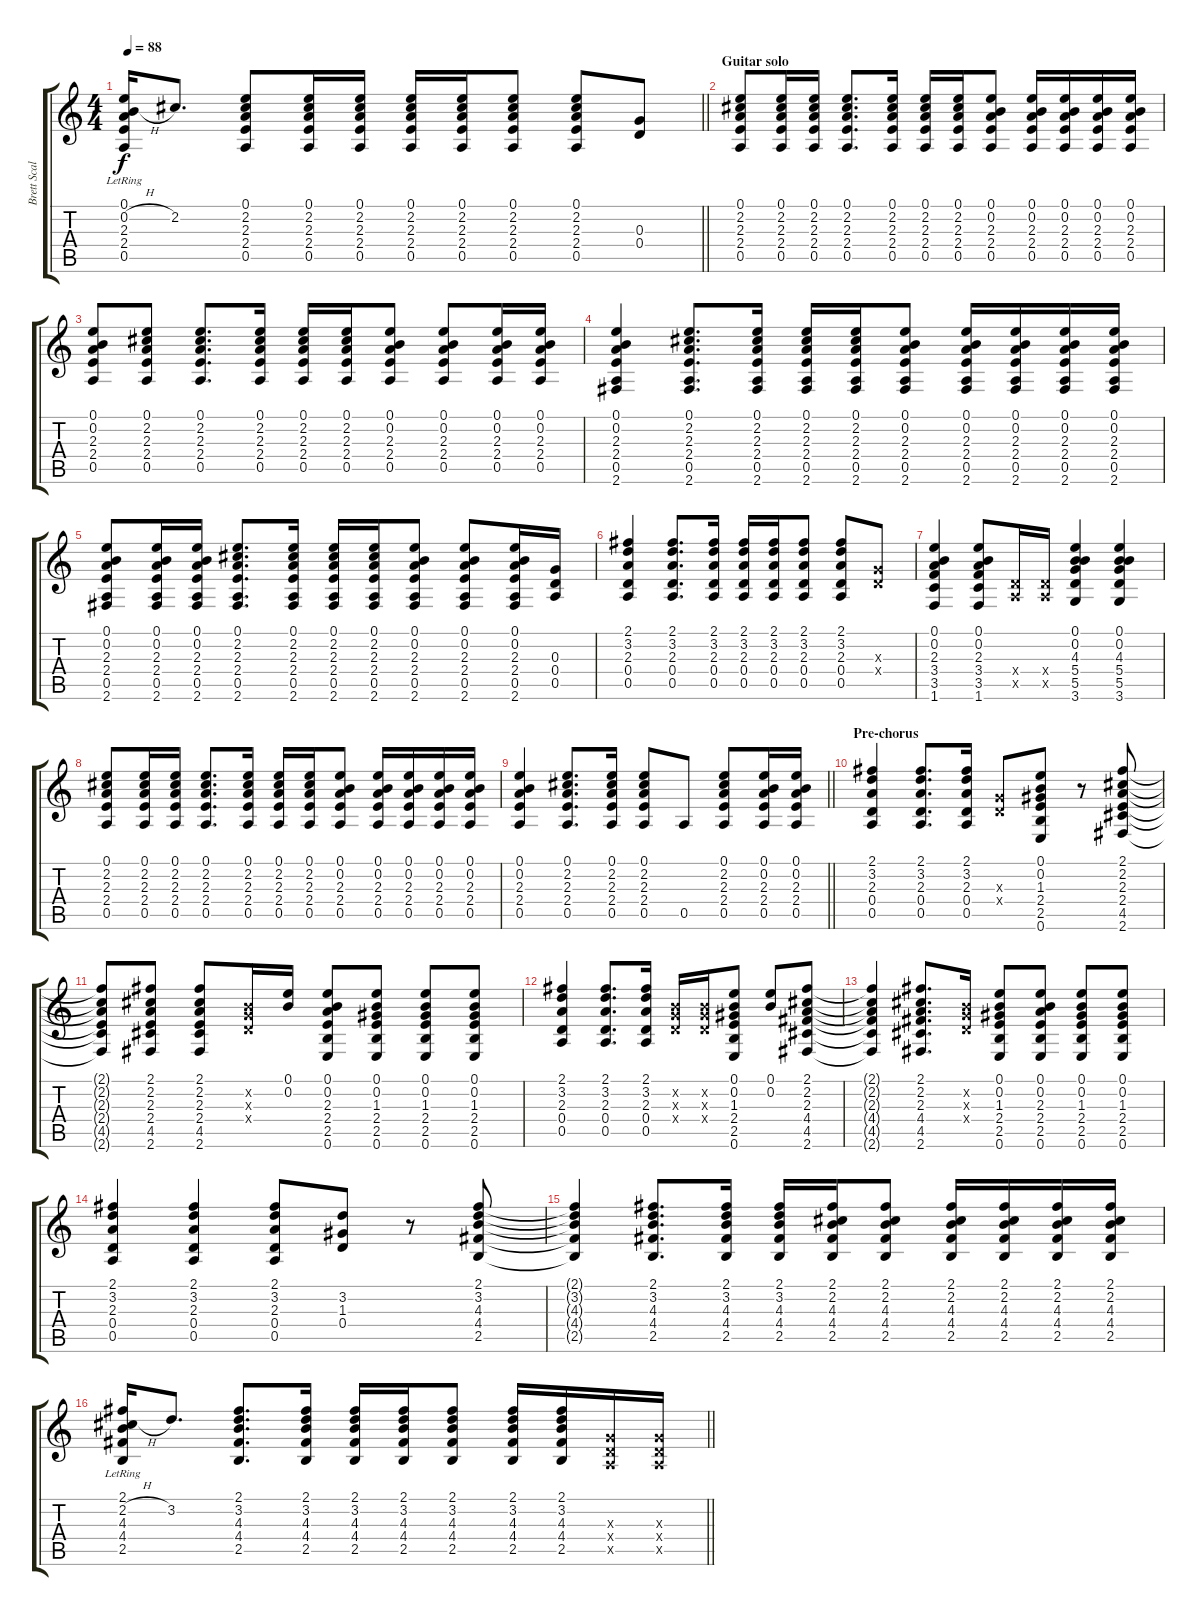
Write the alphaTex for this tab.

\track ("Brett Scallions (Rhythm Guitar)" "Brett Scal") {instrument electricguitarclean}
\staff {score tabs}
\tuning (E4 B3 G3 D3 A2 E2) {hide}
\ts (4 4)
\tempo 88
\clef g2
\barLineRight lightlight
\ks c
(0.1{lr} 0.2{h} 2.3{lr} 2.4{lr} 0.5{lr}).16{dy f} 2.2.8{d} (0.1 2.2 2.3 2.4 0.5).8 (0.1 2.2 2.3 2.4 0.5).16 (0.1 2.2 2.3 2.4 0.5).16 (0.1 2.2 2.3 2.4 0.5).16 (0.1 2.2 2.3 2.4 0.5).16 (0.1 2.2 2.3 2.4 0.5).8 (0.1 2.2 2.3 2.4 0.5).8 (0.3 0.4).8 |
\section ("" "Guitar solo")
(0.1 2.2 2.3 2.4 0.5).8 (0.1 2.2 2.3 2.4 0.5).16 (0.1 2.2 2.3 2.4 0.5).16 (0.1 2.2 2.3 2.4 0.5).8{d} (0.1 2.2 2.3 2.4 0.5).16 (0.1 2.2 2.3 2.4 0.5).16 (0.1 2.2 2.3 2.4 0.5).16 (0.1 0.2 2.3 2.4 0.5).8 (0.1 0.2 2.3 2.4 0.5).16 (0.1 0.2 2.3 2.4 0.5).16 (0.1 0.2 2.3 2.4 0.5).16 (0.1 0.2 2.3 2.4 0.5).16 |
(0.1 0.2 2.3 2.4 0.5).8 (0.1 2.2 2.3 2.4 0.5).8 (0.1 2.2 2.3 2.4 0.5).8{d} (0.1 2.2 2.3 2.4 0.5).16 (0.1 2.2 2.3 2.4 0.5).16 (0.1 2.2 2.3 2.4 0.5).16 (0.1 0.2 2.3 2.4 0.5).8 (0.1 0.2 2.3 2.4 0.5).8 (0.1 0.2 2.3 2.4 0.5).16 (0.1 0.2 2.3 2.4 0.5).16 |
(0.1 0.2 2.3 2.4 0.5 2.6).4 (0.1 2.2 2.3 2.4 0.5 2.6).8{d} (0.1 2.2 2.3 2.4 0.5 2.6).16 (0.1 2.2 2.3 2.4 0.5 2.6).16 (0.1 2.2 2.3 2.4 0.5 2.6).16 (0.1 0.2 2.3 2.4 0.5 2.6).8 (0.1 0.2 2.3 2.4 0.5 2.6).16 (0.1 0.2 2.3 2.4 0.5 2.6).16 (0.1 0.2 2.3 2.4 0.5 2.6).16 (0.1 0.2 2.3 2.4 0.5 2.6).16 |
(0.1 0.2 2.3 2.4 0.5 2.6).8 (0.1 0.2 2.3 2.4 0.5 2.6).16 (0.1 0.2 2.3 2.4 0.5 2.6).16 (0.1 2.2 2.3 2.4 0.5 2.6).8{d} (0.1 2.2 2.3 2.4 0.5 2.6).16 (0.1 2.2 2.3 2.4 0.5 2.6).16 (0.1 2.2 2.3 2.4 0.5 2.6).16 (0.1 0.2 2.3 2.4 0.5 2.6).8 (0.1 0.2 2.3 2.4 0.5 2.6).8 (0.1 0.2 2.3 2.4 0.5 2.6).16 (0.3 0.4 0.5).16 |
(2.1 3.2 2.3 0.4 0.5).4 (2.1 3.2 2.3 0.4 0.5).8{d} (2.1 3.2 2.3 0.4 0.5).16 (2.1 3.2 2.3 0.4 0.5).16 (2.1 3.2 2.3 0.4 0.5).16 (2.1 3.2 2.3 0.4 0.5).8 (2.1 3.2 2.3 0.4 0.5).8 (0.3{x} 0.4{x}).8 |
(0.1 0.2 2.3 3.4 3.5 1.6).4 (0.1 0.2 2.3 3.4 3.5 1.6).8 (0.4{x} 0.5{x}).16 (0.4{x} 0.5{x}).16 (0.1 0.2 4.3 5.4 5.5 3.6).4 (0.1 0.2 4.3 5.4 5.5 3.6).4 |
(0.1 2.2 2.3 2.4 0.5).8 (0.1 2.2 2.3 2.4 0.5).16 (0.1 2.2 2.3 2.4 0.5).16 (0.1 2.2 2.3 2.4 0.5).8{d} (0.1 2.2 2.3 2.4 0.5).16 (0.1 2.2 2.3 2.4 0.5).16 (0.1 2.2 2.3 2.4 0.5).16 (0.1 0.2 2.3 2.4 0.5).8 (0.1 0.2 2.3 2.4 0.5).16 (0.1 0.2 2.3 2.4 0.5).16 (0.1 0.2 2.3 2.4 0.5).16 (0.1 0.2 2.3 2.4 0.5).16 |
\barLineRight lightlight
(0.1 0.2 2.3 2.4 0.5).4 (0.1 2.2 2.3 2.4 0.5).8{d} (0.1 2.2 2.3 2.4 0.5).16 (0.1 2.2 2.3 2.4 0.5).8 0.5.8 (0.1 2.2 2.3 2.4 0.5).8 (0.1 0.2 2.3 2.4 0.5).16 (0.1 0.2 2.3 2.4 0.5).16 |
\section ("" "Pre-chorus")
(2.1 3.2 2.3 0.4 0.5).4 (2.1 3.2 2.3 0.4 0.5).8{d} (2.1 3.2 2.3 0.4 0.5).16 (0.3{x} 0.4{x}).8 (0.1 0.2 1.3 2.4 2.5 0.6).8 r.8 (2.1 2.2 2.3 2.4 4.5 2.6).8 |
(2.1{t} 2.2{t} 2.3{t} 2.4{t} 4.5{t} 2.6{t}).8 (2.1 2.2 2.3 2.4 4.5 2.6).8 (2.1 2.2 2.3 2.4 4.5 2.6).8 (0.2{x} 0.3{x} 0.4{x}).16 (0.1 0.2).16 (0.1 0.2 2.3 2.4 2.5 0.6).8 (0.1 0.2 1.3 2.4 2.5 0.6).8 (0.1 0.2 1.3 2.4 2.5 0.6).8 (0.1 0.2 1.3 2.4 2.5 0.6).8 |
(2.1 3.2 2.3 0.4 0.5).4 (2.1 3.2 2.3 0.4 0.5).8{d} (2.1 3.2 2.3 0.4 0.5).16 (0.2{x} 0.3{x} 0.4{x}).16 (0.2{x} 0.3{x} 0.4{x}).16 (0.1 0.2 1.3 2.4 2.5 0.6).8 (0.1 0.2).8 (2.1 2.2 2.3 4.4 4.5 2.6).8 |
(2.1{t} 2.2{t} 2.3{t} 4.4{t} 4.5{t} 2.6{t}).4 (2.1 2.2 2.3 4.4 4.5 2.6).8{d} (0.2{x} 0.3{x} 0.4{x}).16 (0.1 0.2 1.3 2.4 2.5 0.6).8 (0.1 0.2 2.3 2.4 2.5 0.6).8 (0.1 0.2 1.3 2.4 2.5 0.6).8 (0.1 0.2 1.3 2.4 2.5 0.6).8 |
(2.1 3.2 2.3 0.4 0.5).4 (2.1 3.2 2.3 0.4 0.5).4 (2.1 3.2 2.3 0.4 0.5).8 (3.2 1.3 0.4).8 r.8 (2.1 3.2 4.3 4.4 2.5).8 |
(2.1{t} 3.2{t} 4.3{t} 4.4{t} 2.5{t}).4 (2.1 3.2 4.3 4.4 2.5).8{d} (2.1 3.2 4.3 4.4 2.5).16 (2.1 3.2 4.3 4.4 2.5).16 (2.1 2.2 4.3 4.4 2.5).16 (2.1 2.2 4.3 4.4 2.5).8 (2.1 2.2 4.3 4.4 2.5).16 (2.1 2.2 4.3 4.4 2.5).16 (2.1 2.2 4.3 4.4 2.5).16 (2.1 2.2 4.3 4.4 2.5).16 |
\barLineRight lightlight
(2.1{lr} 2.2{h} 4.3{lr} 4.4{lr} 2.5{lr}).16 3.2.8{d} (2.1 3.2 4.3 4.4 2.5).8{d} (2.1 3.2 4.3 4.4 2.5).16 (2.1 3.2 4.3 4.4 2.5).16 (2.1 3.2 4.3 4.4 2.5).16 (2.1 3.2 4.3 4.4 2.5).8 (2.1 3.2 4.3 4.4 2.5).16 (2.1 3.2 4.3 4.4 2.5).16 (0.3{x} 0.4{x} 0.5{x}).16 (0.3{x} 0.4{x} 0.5{x}).16
